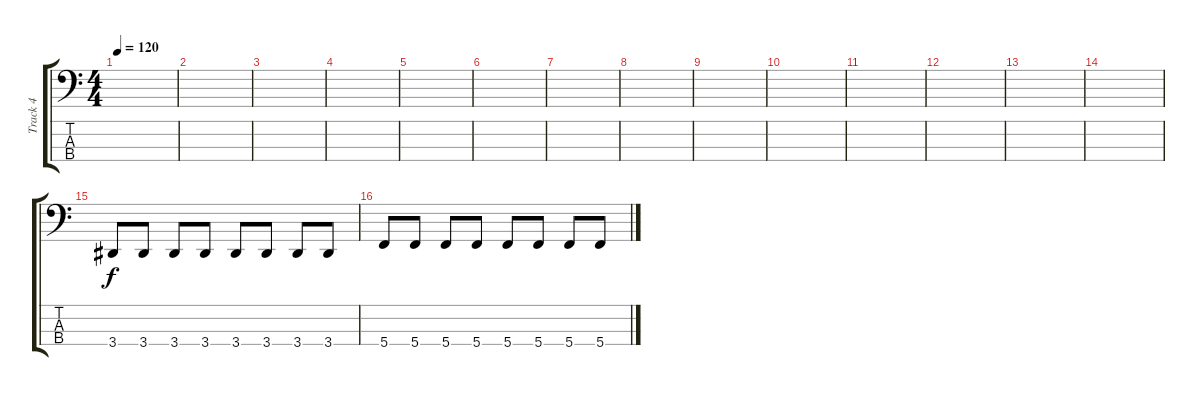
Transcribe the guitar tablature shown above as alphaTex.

\track ("Track 4" "Track 4") {instrument electricbasspick}
\staff {score tabs}
\tuning (F2 C2 G1 C1) {hide}
\ts (4 4)
\tempo 120
\clef f4
\ks c
|
|
|
|
|
|
|
|
|
|
|
|
|
|
3.4.8 3.4.8 3.4.8 3.4.8 3.4.8 3.4.8 3.4.8 3.4.8 |
5.4.8 5.4.8 5.4.8 5.4.8 5.4.8 5.4.8 5.4.8 5.4.8
